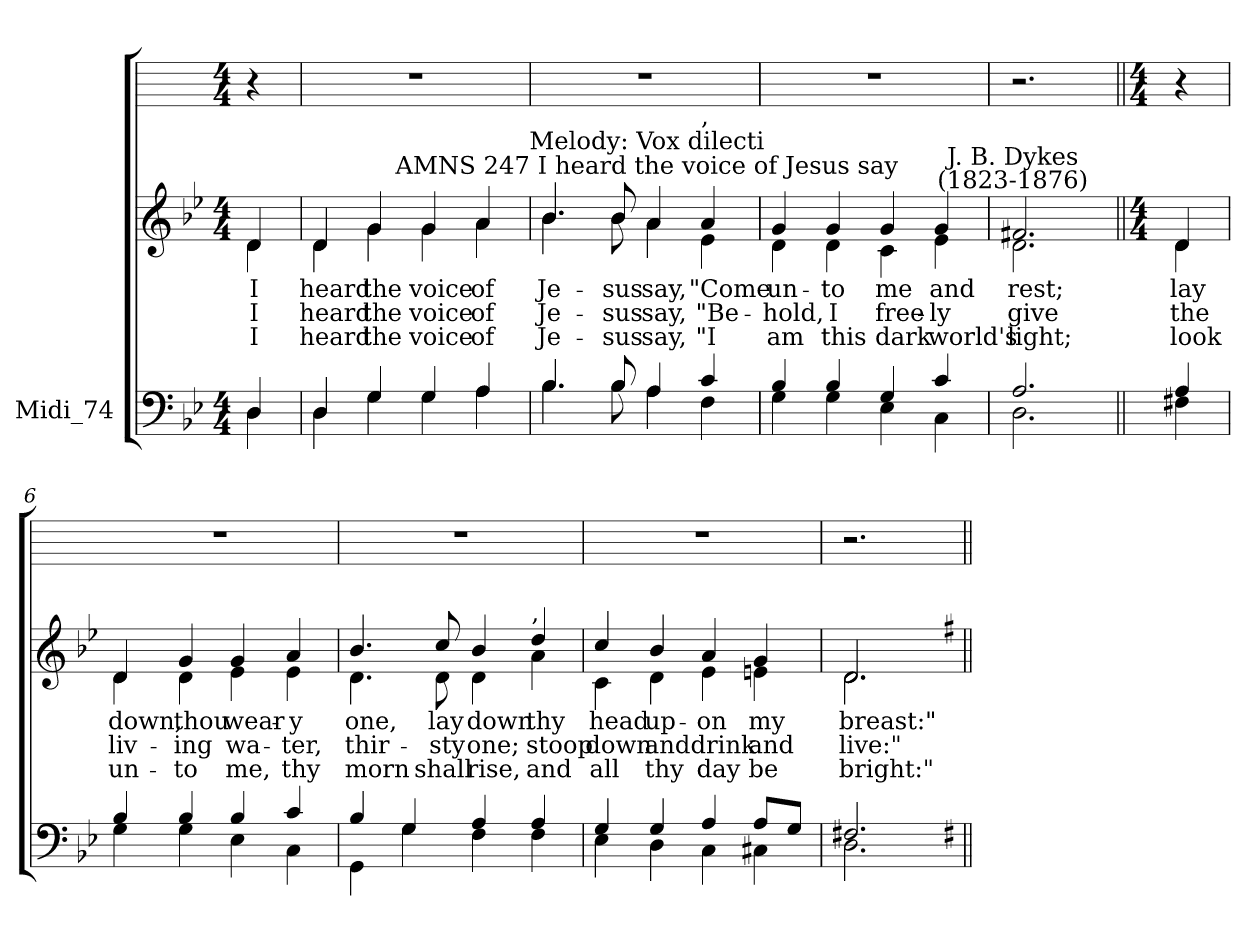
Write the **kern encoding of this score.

**kern	**kern	**text	**text	**text	**kern
*part3	*part2	*part2	*part2	*part2	*part1
*staff3	*staff2	*staff2	*staff2	*staff2	*staff1
*I"Midi_74	*	*	*	*	*
*clefF4	*clefG2	*	*	*	*
*k[b-e-]	*k[b-e-]	*	*	*	*
*B-:	*B-:	*	*	*	*
*M4/4	*M4/4	*	*	*	*M4/4
=	=	=	=	=	=
*^	*	*	*	*	*
!	!	!LO:TX:a:cj:t=H. Bonar\n(1808-1889)	!	!	!	!
!	!	!	!LO:LY:b	!LO:LY:b	!LO:LY:b	!
*	*	*^	*	*	*	*
4D/	4D\	4d/	4d\	I	I	I	4r
=1	=1	=1	=1	=1	=1	=1	=1
!	!	!	!	!LO:LY:b	!LO:LY:b	!LO:LY:b	!
4D/	4D\	4d/	4d\	heard	heard	heard	1r
!	!	!	!	!LO:LY:b	!LO:LY:b	!LO:LY:b	!
4G/	4G\	4g/	4g\	the	the	the	.
!	!	!	!	!LO:LY:b	!LO:LY:b	!LO:LY:b	!
4G/	4G\	4g/	4g\	voice	voice	voice	.
!	!	!	!	!LO:LY:b	!LO:LY:b	!LO:LY:b	!
4A/	4A\	4a/	4a\	of	of	of	.
=2	=2	=2	=2	=2	=2	=2	=2
!	!	!	!	!LO:LY:b	!LO:LY:b	!LO:LY:b	!
4.B-/	4.B-\	4.b-/	4.b-\	Je-	-Je-	-Je-	1r
!	!	!	!	!LO:LY:b	!LO:LY:b	!LO:LY:b	!
8B-/	8B-\	8b-/	8b-\	-sus	sus	sus	.
!	!	!LO:TX:a:cj:t=AMNS 247 I heard the voice of Jesus say	!	!	!	!	!
!	!	!LO:TX:a:cj:t=Melody&colon; Vox dilecti	!	!	!	!	!
!	!	!	!	!LO:LY:b	!LO:LY:b	!LO:LY:b	!
4A/	4A\	4a/	4a\	say,	say,	say,	.
!	!	!LO:TX:a:t=,	!	!	!	!	!
!	!	!	!	!LO:LY:b	!LO:LY:b	!LO:LY:b	!
4c/	4F\	4a/	4e-\	"Come	"Be-	-"I	.
=3	=3	=3	=3	=3	=3	=3	=3
!	!	!	!	!LO:LY:b	!LO:LY:b	!LO:LY:b	!
4B-/	4G\	4g/	4d\	un-	-hold,	am	1r
!	!	!	!	!LO:LY:b	!LO:LY:b	!LO:LY:b	!
4B-/	4G\	4g/	4d\	to	I	this	.
!	!	!	!	!LO:LY:b	!LO:LY:b	!LO:LY:b	!
4G/	4E-\	4g/	4c\	me	free-	-dark	.
!	!	!	!	!LO:LY:b	!LO:LY:b	!LO:LY:b	!
4c/	4C\	4g/	4e-\	and	ly	world's	.
=4	=4	=4	=4	=4	=4	=4	=4
!	!	!LO:TX:a:cj:t=J. B. Dykes\n(1823-1876)	!	!	!	!	!
!	!	!	!	!LO:LY:b	!LO:LY:b	!LO:LY:b	!
2.A/	2.D\	2.f#X/	2.d\	rest;	give	light;	2.r
!!LO:LB:g=z
=5||	=5||	=5||	=5||	=5||	=5||	=5||	=5||
*	*	*M4/4	*	*	*	*	*M4/4
!	!	!	!	!LO:LY:b	!LO:LY:b	!LO:LY:b	!
4A/	4F#X\	4d/	4d\	lay	the	look	4r
=6	=6	=6	=6	=6	=6	=6	=6
!	!	!	!	!LO:LY:b	!LO:LY:b	!LO:LY:b	!
4B-/	4G\	4d/	4d\	down,	liv-	-un-	1r
!	!	!	!	!LO:LY:b	!LO:LY:b	!LO:LY:b	!
4B-/	4G\	4g/	4d\	-thou	ing	to	.
!	!	!	!	!LO:LY:b	!LO:LY:b	!LO:LY:b	!
4B-/	4E-\	4g/	4e-\	wear-	-wa-	-me,	.
!	!	!	!	!LO:LY:b	!LO:LY:b	!LO:LY:b	!
4c/	4C\	4a/	4e-\	y	ter,	thy	.
=7	=7	=7	=7	=7	=7	=7	=7
!	!	!	!	!LO:LY:b	!LO:LY:b	!LO:LY:b	!
4B-/	4GG\	4.b-/	4.d\	one,	thir-	-morn	1r
4G/	4G\	.	.	.	.	.	.
!	!	!	!	!LO:LY:b	!LO:LY:b	!LO:LY:b	!
.	.	8cc/	8d\	lay	sty	shall	.
!	!	!	!	!LO:LY:b	!LO:LY:b	!LO:LY:b	!
4A/	4F\	4b-/	4d\	down	one;	rise,	.
!	!	!LO:TX:a:t=,	!	!	!	!	!
!	!	!	!	!LO:LY:b	!LO:LY:b	!LO:LY:b	!
4A/	4F\	4dd/	4a\	thy	stoop	and	.
=8	=8	=8	=8	=8	=8	=8	=8
!	!	!	!	!LO:LY:b	!LO:LY:b	!LO:LY:b	!
4G/	4E-\	4cc/	4c\	head	down	all	1r
!	!	!	!	!LO:LY:b	!LO:LY:b	!LO:LY:b	!
4G/	4D\	4b-/	4d\	up-	-and	thy	.
!	!	!	!	!LO:LY:b	!LO:LY:b	!LO:LY:b	!
4A/	4C\	4a/	4e-\	on	drink	day	.
!	!	!	!	!LO:LY:b	!LO:LY:b	!LO:LY:b	!
8A/L	4C#X\	4g/	4en\	my	and	be	.
8G/J	.	.	.	.	.	.	.
=9	=9	=9	=9	=9	=9	=9	=9
!	!	!	!	!LO:LY:b	!LO:LY:b	!LO:LY:b	!
2.F#X/	2.D\	2.d/	2.d\	breast:"	live:"	bright:"	2.r
*v	*v	*	*	*	*	*	*
*	*v	*v	*	*	*	*
*k[f#]	*k[f#]	*	*	*	*
*G:	*G:	*	*	*	*
=||	=||	=||	=||	=||	=||
*-	*-	*-	*-	*-	*-
